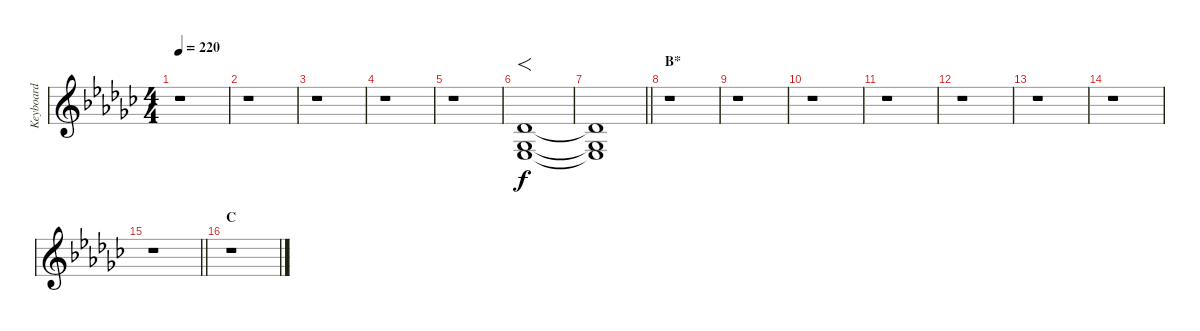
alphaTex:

\track ("Keyboard" "Keyboard") {instrument pad8sweep}
\staff {score}
\tuning (Eb4 Bb3 Gb3 Db3 Ab2 Db2) {hide}
\ts (4 4)
\tempo 220
\clef g2
\ks ebminor
r.1{dy f} |
r.1 |
r.1 |
r.1 |
r.1 |
(3.2 5.4 7.5).1{f} |
\barLineRight lightlight
(3.2{t} 5.4{t} 7.5{t}).1 |
\section ("" "B*")
r.1 |
r.1 |
r.1 |
r.1 |
r.1 |
r.1 |
r.1 |
\barLineRight lightlight
r.1 |
\section ("" "C")
r.1
